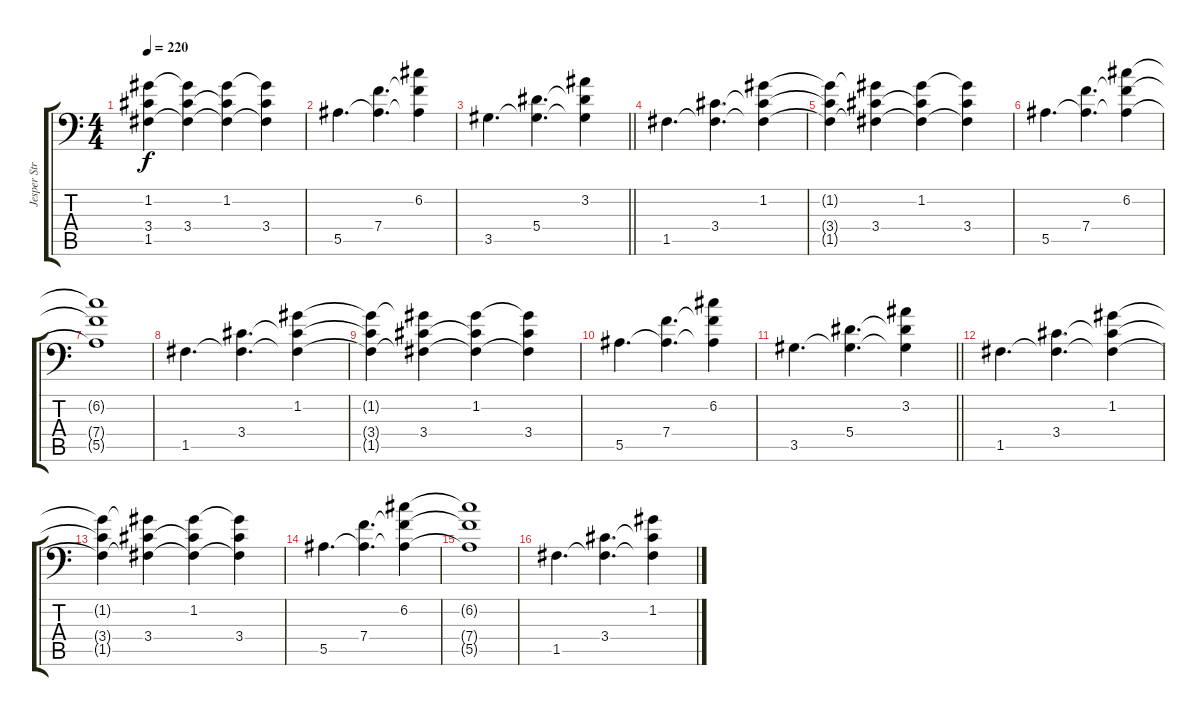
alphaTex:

\track ("Jesper Strömblad" "Jesper Str") {instrument distortionguitar}
\staff {score tabs}
\tuning (C4 G3 Eb3 Bb2 F2 Bb1) {hide}
\ts (4 4)
\tempo 220
\clef f4
\ks c
(1.2{t} 3.4{t} 1.5{t}).4{dy f} (1.2{t} 3.4 1.5{t}).4 (1.2 3.4{t} 1.5{t}).4 (1.2{t} 3.4 1.5{t}).4 |
5.5.4{d} (7.4 5.5{t}).4{d} (6.2 7.4{t} 5.5{t}).4 |
\barLineRight lightlight
3.5.4{d} (5.4 3.5{t}).4{d} (3.2 5.4{t} 3.5{t}).4 |
1.5.4{d} (3.4 1.5{t}).4{d} (1.2 3.4{t} 1.5{t}).4 |
(1.2{t} 3.4{t} 1.5{t}).4 (1.2{t} 3.4 1.5{t}).4 (1.2 3.4{t} 1.5{t}).4 (1.2{t} 3.4 1.5{t}).4 |
5.5.4{d} (7.4 5.5{t}).4{d} (6.2 7.4{t} 5.5{t}).4 |
(6.2{t} 7.4{t} 5.5{t}).1 |
1.5.4{d} (3.4 1.5{t}).4{d} (1.2 3.4{t} 1.5{t}).4 |
(1.2{t} 3.4{t} 1.5{t}).4 (1.2{t} 3.4 1.5{t}).4 (1.2 3.4{t} 1.5{t}).4 (1.2{t} 3.4 1.5{t}).4 |
5.5.4{d} (7.4 5.5{t}).4{d} (6.2 7.4{t} 5.5{t}).4 |
\barLineRight lightlight
3.5.4{d} (5.4 3.5{t}).4{d} (3.2 5.4{t} 3.5{t}).4 |
\section ("" "")
1.5.4{d} (3.4 1.5{t}).4{d} (1.2 3.4{t} 1.5{t}).4 |
(1.2{t} 3.4{t} 1.5{t}).4 (1.2{t} 3.4 1.5{t}).4 (1.2 3.4{t} 1.5{t}).4 (1.2{t} 3.4 1.5{t}).4 |
5.5.4{d} (7.4 5.5{t}).4{d} (6.2 7.4{t} 5.5{t}).4 |
(6.2{t} 7.4{t} 5.5{t}).1 |
1.5.4{d} (3.4 1.5{t}).4{d} (1.2 3.4{t} 1.5{t}).4
